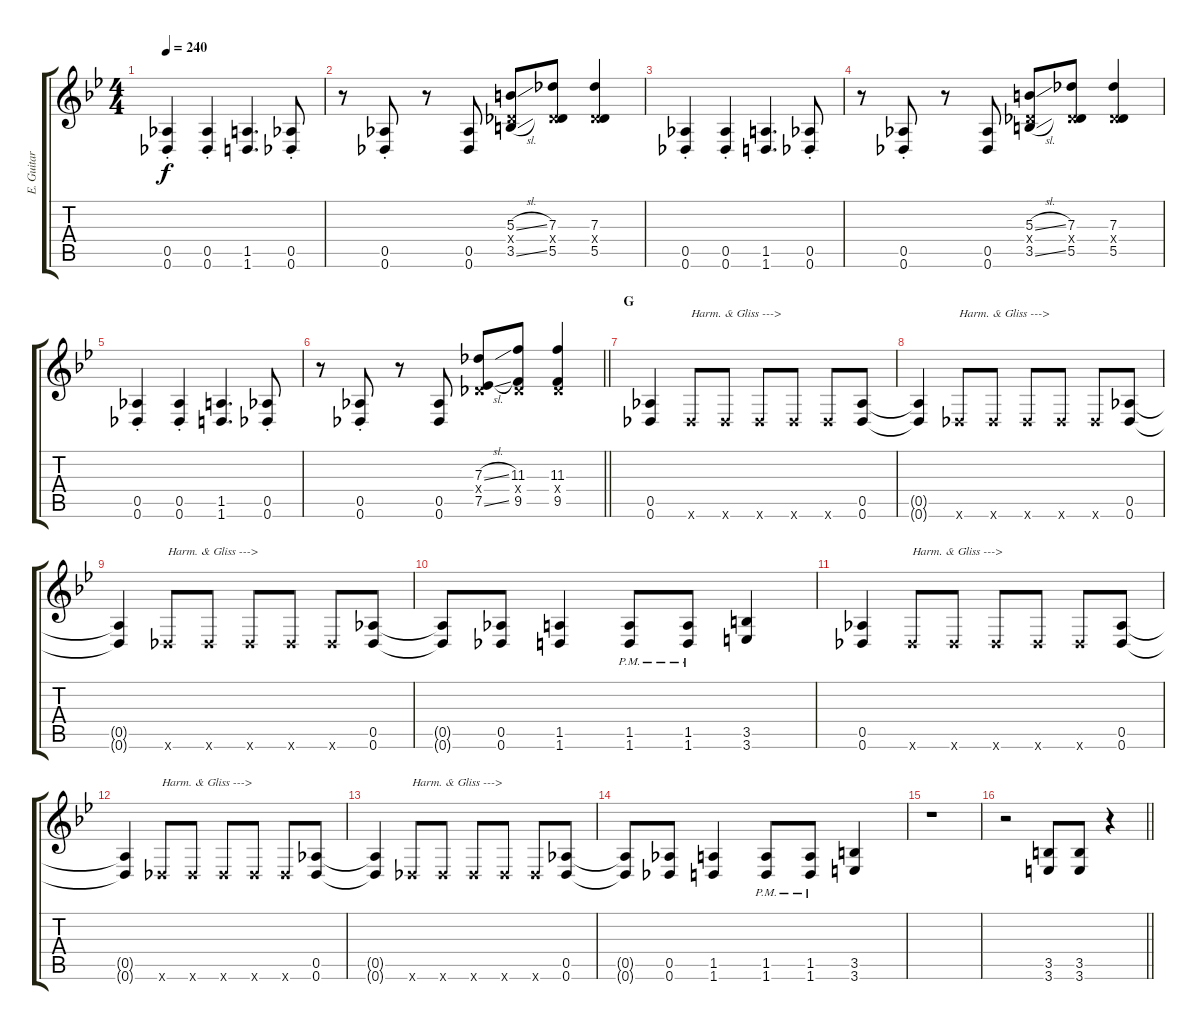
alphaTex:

\track ("E. Guitar II" "E. Guitar ") {instrument distortionguitar}
\staff {score tabs}
\tuning (Eb4 Bb3 Gb3 Db3 Ab2 Db2) {hide}
\ts (4 4)
\tempo 240
\clef g2
\ks bb
(0.5{st} 0.6{st}).4{dy f} (0.5{st} 0.6{st}).4 (1.5 1.6).4{d} (0.5{st} 0.6{st}).8 |
r.8 (0.5{st} 0.6{st}).8 r.8 (0.5 0.6).8 (5.3{sl} 0.4{x} 3.5{sl}).8 (7.3 0.4{x} 5.5).8 (7.3 0.4{x} 5.5).4 |
(0.5{st} 0.6{st}).4 (0.5{st} 0.6{st}).4 (1.5 1.6).4{d} (0.5{st} 0.6{st}).8 |
r.8 (0.5{st} 0.6{st}).8 r.8 (0.5 0.6).8 (5.3{sl} 0.4{x} 3.5{sl}).8 (7.3 0.4{x} 5.5).8 (7.3 0.4{x} 5.5).4 |
(0.5{st} 0.6{st}).4 (0.5{st} 0.6{st}).4 (1.5 1.6).4{d} (0.5{st} 0.6{st}).8 |
\barLineRight lightlight
r.8 (0.5{st} 0.6{st}).8 r.8 (0.5 0.6).8 (7.3{sl} 0.4{x} 7.5{sl}).8 (11.3 0.4{x} 9.5).8 (11.3 0.4{x} 9.5).4 |
\section ("" "G")
(0.5 0.6).4 0.6{x}.8{txt "Harm. & Gliss --->"} 0.6{x}.8 0.6{x}.8 0.6{x}.8 0.6{x}.8 (0.5 0.6).8 |
(0.5{t} 0.6{t}).4 0.6{x}.8{txt "Harm. & Gliss --->"} 0.6{x}.8 0.6{x}.8 0.6{x}.8 0.6{x}.8 (0.5 0.6).8 |
(0.5{t} 0.6{t}).4 0.6{x}.8{txt "Harm. & Gliss --->"} 0.6{x}.8 0.6{x}.8 0.6{x}.8 0.6{x}.8 (0.5 0.6).8 |
(0.5{t} 0.6{t}).8 (0.5 0.6).8 (1.5 1.6).4 (1.5{pm} 1.6{pm}).8 (1.5{pm} 1.6{pm}).8 (3.5 3.6).4 |
(0.5 0.6).4 0.6{x}.8{txt "Harm. & Gliss --->"} 0.6{x}.8 0.6{x}.8 0.6{x}.8 0.6{x}.8 (0.5 0.6).8 |
(0.5{t} 0.6{t}).4 0.6{x}.8{txt "Harm. & Gliss --->"} 0.6{x}.8 0.6{x}.8 0.6{x}.8 0.6{x}.8 (0.5 0.6).8 |
(0.5{t} 0.6{t}).4 0.6{x}.8{txt "Harm. & Gliss --->"} 0.6{x}.8 0.6{x}.8 0.6{x}.8 0.6{x}.8 (0.5 0.6).8 |
(0.5{t} 0.6{t}).8 (0.5 0.6).8 (1.5 1.6).4 (1.5{pm} 1.6{pm}).8 (1.5{pm} 1.6{pm}).8 (3.5 3.6).4 |
r.1 |
\barLineRight lightlight
r.2 (3.5 3.6).8 (3.5 3.6).8 r.4
